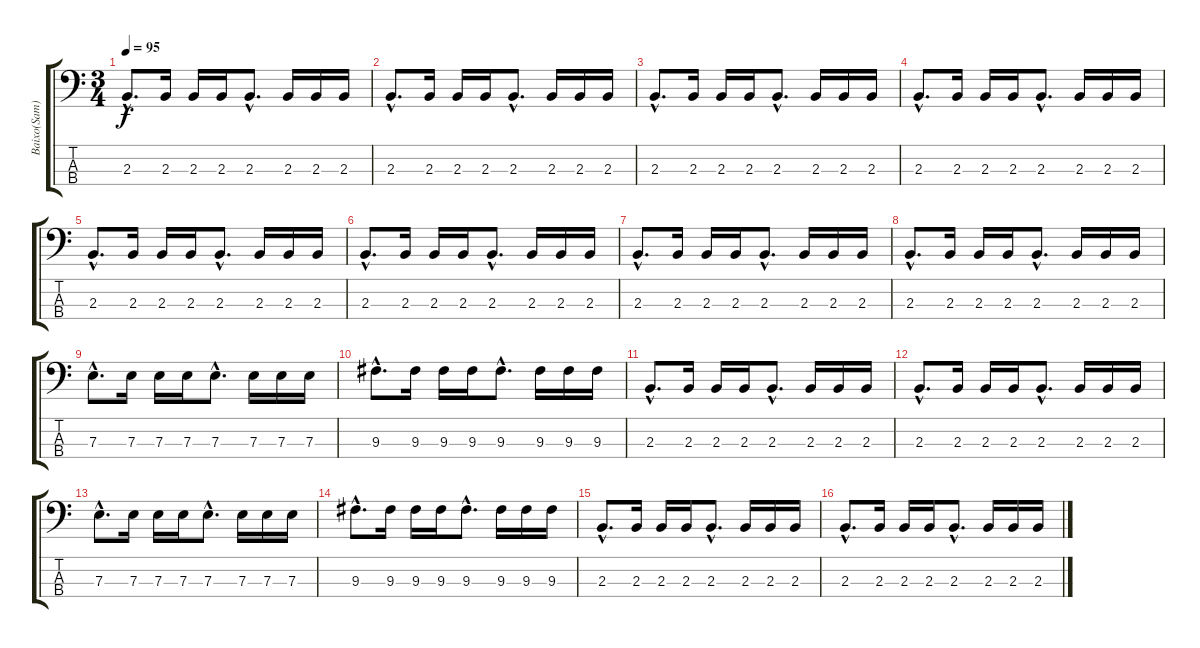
\track ("Baixo(Sam)" "Baixo(Sam)") {instrument electricbassfinger}
\staff {score tabs}
\tuning (G2 D2 A1 E1) {hide}
\ts (3 4)
\tempo 95
\clef f4
\ks c
2.3{hac}.8{d dy f} 2.3.16 2.3.16 2.3.16 2.3{hac}.8{d} 2.3.16 2.3.16 2.3.16 |
2.3{hac}.8{d} 2.3.16 2.3.16 2.3.16 2.3{hac}.8{d} 2.3.16 2.3.16 2.3.16 |
2.3{hac}.8{d} 2.3.16 2.3.16 2.3.16 2.3{hac}.8{d} 2.3.16 2.3.16 2.3.16 |
2.3{hac}.8{d} 2.3.16 2.3.16 2.3.16 2.3{hac}.8{d} 2.3.16 2.3.16 2.3.16 |
2.3{hac}.8{d} 2.3.16 2.3.16 2.3.16 2.3{hac}.8{d} 2.3.16 2.3.16 2.3.16 |
2.3{hac}.8{d} 2.3.16 2.3.16 2.3.16 2.3{hac}.8{d} 2.3.16 2.3.16 2.3.16 |
2.3{hac}.8{d} 2.3.16 2.3.16 2.3.16 2.3{hac}.8{d} 2.3.16 2.3.16 2.3.16 |
2.3{hac}.8{d} 2.3.16 2.3.16 2.3.16 2.3{hac}.8{d} 2.3.16 2.3.16 2.3.16 |
7.3{hac}.8{d volume 13} 7.3.16 7.3.16 7.3.16 7.3{hac}.8{d} 7.3.16 7.3.16 7.3.16 |
9.3{hac}.8{d} 9.3.16 9.3.16 9.3.16 9.3{hac}.8{d} 9.3.16 9.3.16 9.3.16 |
2.3{hac}.8{d volume 13} 2.3.16 2.3.16 2.3.16 2.3{hac}.8{d} 2.3.16 2.3.16 2.3.16 |
2.3{hac}.8{d} 2.3.16 2.3.16 2.3.16 2.3{hac}.8{d} 2.3.16 2.3.16 2.3.16 |
7.3{hac}.8{d volume 13} 7.3.16 7.3.16 7.3.16 7.3{hac}.8{d} 7.3.16 7.3.16 7.3.16 |
9.3{hac}.8{d} 9.3.16 9.3.16 9.3.16 9.3{hac}.8{d} 9.3.16 9.3.16 9.3.16 |
2.3{hac}.8{d volume 13} 2.3.16 2.3.16 2.3.16 2.3{hac}.8{d} 2.3.16 2.3.16 2.3.16 |
2.3{hac}.8{d} 2.3.16 2.3.16 2.3.16 2.3{hac}.8{d} 2.3.16 2.3.16 2.3.16
